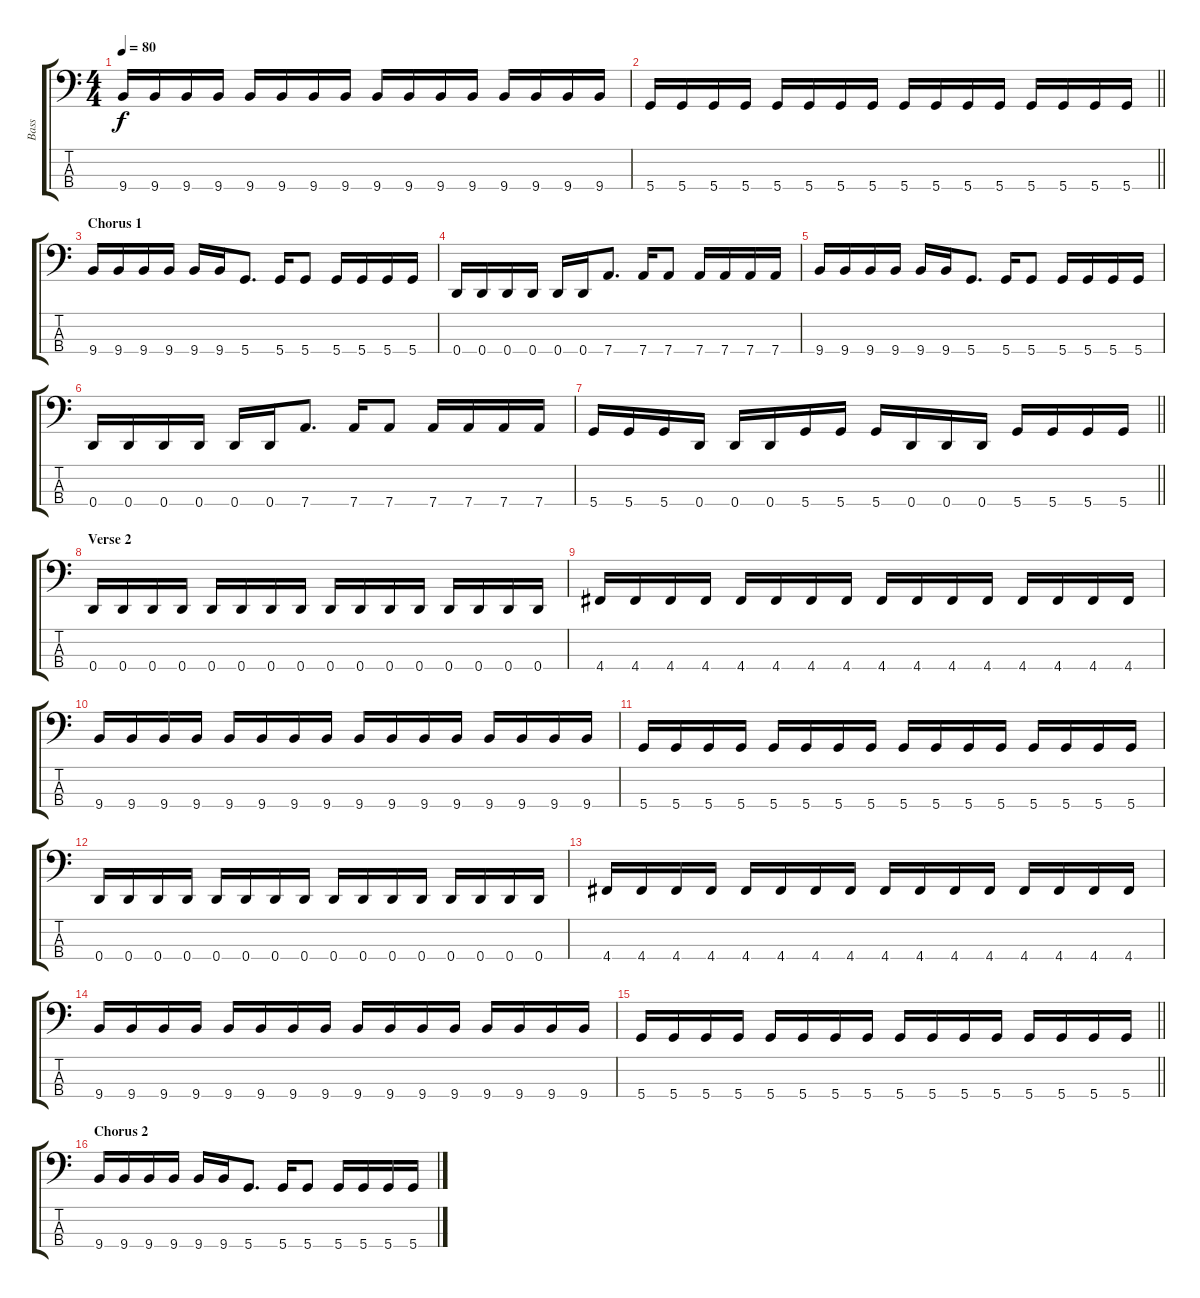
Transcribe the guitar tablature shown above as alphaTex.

\track ("Bass" "Bass") {instrument electricbasspick}
\staff {score tabs}
\tuning (G2 D2 A1 D1) {hide}
\ts (4 4)
\tempo 80
\clef f4
\ks c
9.4.16{dy f} 9.4.16 9.4.16 9.4.16 9.4.16 9.4.16 9.4.16 9.4.16 9.4.16 9.4.16 9.4.16 9.4.16 9.4.16 9.4.16 9.4.16 9.4.16 |
\barLineRight lightlight
5.4.16 5.4.16 5.4.16 5.4.16 5.4.16 5.4.16 5.4.16 5.4.16 5.4.16 5.4.16 5.4.16 5.4.16 5.4.16 5.4.16 5.4.16 5.4.16 |
\section ("" "Chorus 1")
9.4.16 9.4.16 9.4.16 9.4.16 9.4.16 9.4.16 5.4.8{d} 5.4.16 5.4.8 5.4.16 5.4.16 5.4.16 5.4.16 |
0.4.16 0.4.16 0.4.16 0.4.16 0.4.16 0.4.16 7.4.8{d} 7.4.16 7.4.8 7.4.16 7.4.16 7.4.16 7.4.16 |
9.4.16 9.4.16 9.4.16 9.4.16 9.4.16 9.4.16 5.4.8{d} 5.4.16 5.4.8 5.4.16 5.4.16 5.4.16 5.4.16 |
0.4.16 0.4.16 0.4.16 0.4.16 0.4.16 0.4.16 7.4.8{d} 7.4.16 7.4.8 7.4.16 7.4.16 7.4.16 7.4.16 |
\barLineRight lightlight
5.4.16 5.4.16 5.4.16 0.4.16 0.4.16 0.4.16 5.4.16 5.4.16 5.4.16 0.4.16 0.4.16 0.4.16 5.4.16 5.4.16 5.4.16 5.4.16 |
\section ("" "Verse 2")
0.4.16 0.4.16 0.4.16 0.4.16 0.4.16 0.4.16 0.4.16 0.4.16 0.4.16 0.4.16 0.4.16 0.4.16 0.4.16 0.4.16 0.4.16 0.4.16 |
4.4.16 4.4.16 4.4.16 4.4.16 4.4.16 4.4.16 4.4.16 4.4.16 4.4.16 4.4.16 4.4.16 4.4.16 4.4.16 4.4.16 4.4.16 4.4.16 |
9.4.16 9.4.16 9.4.16 9.4.16 9.4.16 9.4.16 9.4.16 9.4.16 9.4.16 9.4.16 9.4.16 9.4.16 9.4.16 9.4.16 9.4.16 9.4.16 |
5.4.16 5.4.16 5.4.16 5.4.16 5.4.16 5.4.16 5.4.16 5.4.16 5.4.16 5.4.16 5.4.16 5.4.16 5.4.16 5.4.16 5.4.16 5.4.16 |
0.4.16 0.4.16 0.4.16 0.4.16 0.4.16 0.4.16 0.4.16 0.4.16 0.4.16 0.4.16 0.4.16 0.4.16 0.4.16 0.4.16 0.4.16 0.4.16 |
4.4.16 4.4.16 4.4.16 4.4.16 4.4.16 4.4.16 4.4.16 4.4.16 4.4.16 4.4.16 4.4.16 4.4.16 4.4.16 4.4.16 4.4.16 4.4.16 |
9.4.16 9.4.16 9.4.16 9.4.16 9.4.16 9.4.16 9.4.16 9.4.16 9.4.16 9.4.16 9.4.16 9.4.16 9.4.16 9.4.16 9.4.16 9.4.16 |
\barLineRight lightlight
5.4.16 5.4.16 5.4.16 5.4.16 5.4.16 5.4.16 5.4.16 5.4.16 5.4.16 5.4.16 5.4.16 5.4.16 5.4.16 5.4.16 5.4.16 5.4.16 |
\section ("" "Chorus 2")
9.4.16 9.4.16 9.4.16 9.4.16 9.4.16 9.4.16 5.4.8{d} 5.4.16 5.4.8 5.4.16 5.4.16 5.4.16 5.4.16
